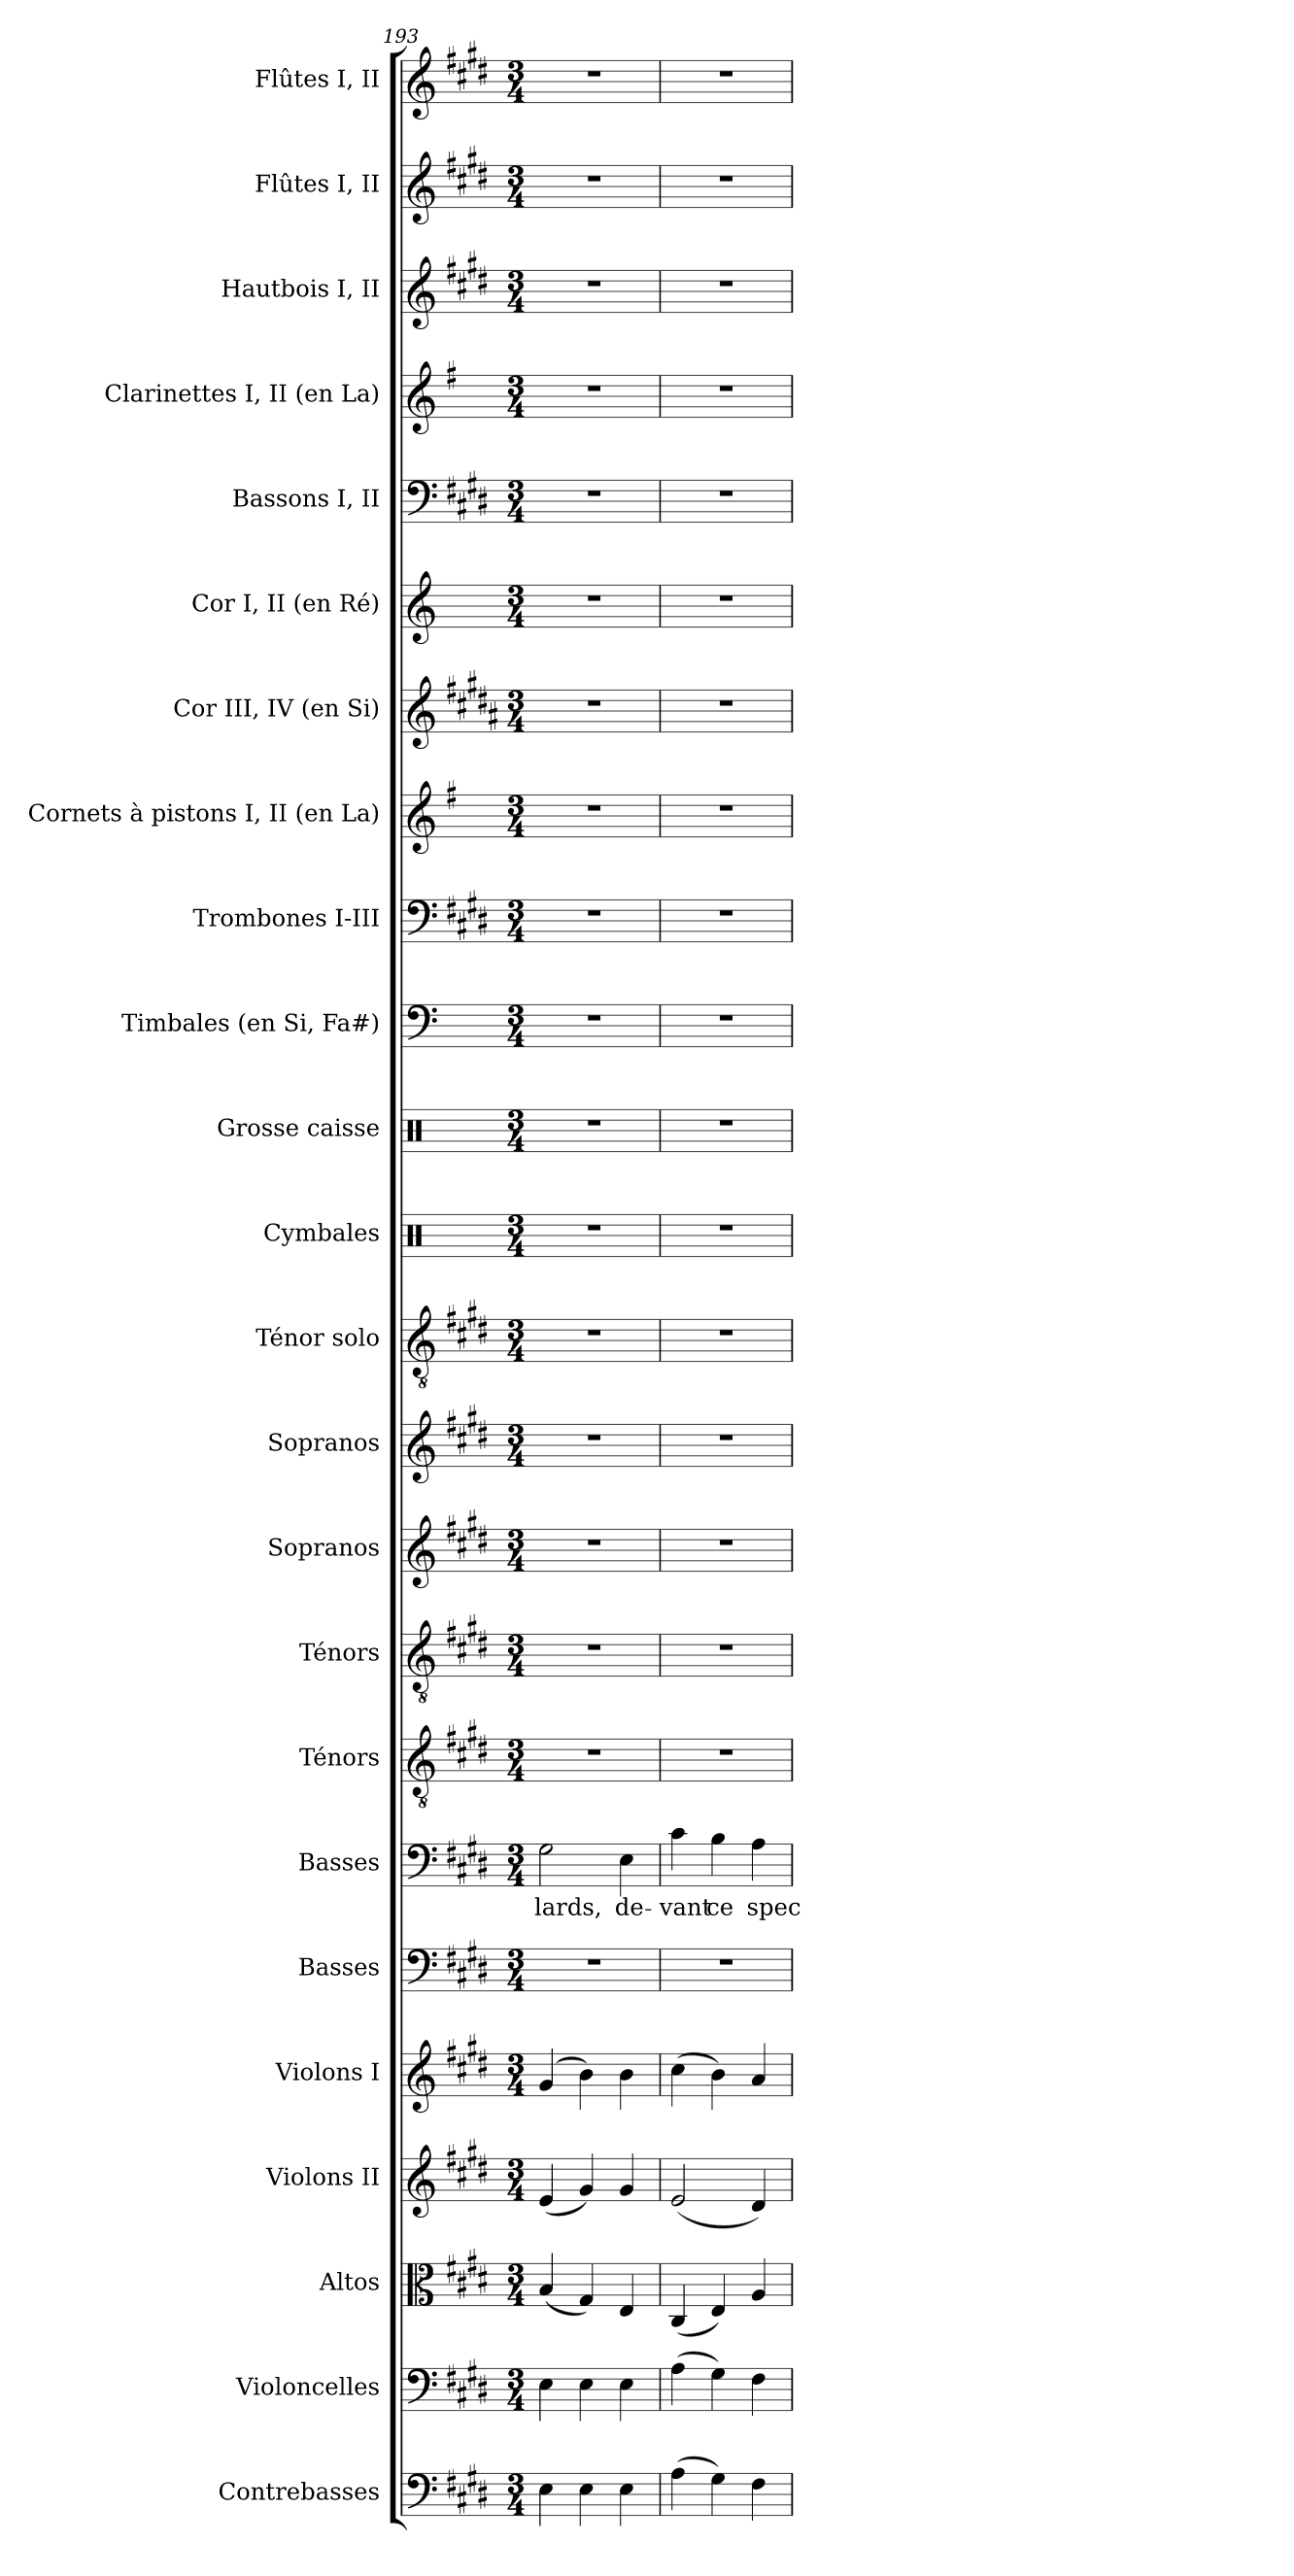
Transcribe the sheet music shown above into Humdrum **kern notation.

**kern	**kern	**kern	**kern	**kern	**kern	**kern	**text	**kern	**kern	**kern	**kern	**kern	**kern	**kern	**kern	**kern	**kern	**kern	**kern	**kern	**kern	**kern	**kern	**kern
*part24	*part23	*part22	*part21	*part20	*part19	*part18	*part18	*part17	*part16	*part15	*part14	*part13	*part12	*part11	*part10	*part9	*part8	*part7	*part6	*part5	*part4	*part3	*part2	*part1
*staff24	*staff23	*staff22	*staff21	*staff20	*staff19	*staff18	*staff18	*staff17	*staff16	*staff15	*staff14	*staff13	*staff12	*staff11	*staff10	*staff9	*staff8	*staff7	*staff6	*staff5	*staff4	*staff3	*staff2	*staff1
*I"Contrebasses	*I"Violoncelles	*I"Altos	*I"Violons II	*I"Violons I	*I"Basses	*I"Basses	*	*I"Ténors	*I"Ténors	*I"Sopranos	*I"Sopranos	*I"Ténor solo	*I"Cymbales	*I"Grosse caisse	*I"Timbales (en Si, Fa#)	*I"Trombones I-III	*I"Cornets à pistons I, II (en La)	*I"Cor III, IV (en Si)	*I"Cor I, II (en Ré)	*I"Bassons I, II	*I"Clarinettes I, II (en La)	*I"Hautbois I, II	*I"Flûtes I, II	*I"Flûtes I, II
*I'Cb.	*I'Vlles	*I'Altos	*I'Vns II	*I'Vns I	*I'Basses	*I'Basses	*	*I'Tén.	*I'Tén.	*I'Sopr.	*I'Sopr.	*I'Tén. solo	*I'Cym.	*I'G. c.	*I'Timb.	*I'Trb.	*I'C.à p. (La)	*I'Cor (Si)	*I'Cor (Ré)	*I'Bns	*I'Cl. (La)	*I'Hb.	*I'Fl.	*I'Fl.
*clefF4	*clefF4	*clefC3	*clefG2	*clefG2	*clefF4	*clefF4	*	*clefGv2	*clefGv2	*clefG2	*clefG2	*clefGv2	*clefX	*clefX	*clefF4	*clefF4	*clefG2	*clefG2	*clefG2	*clefF4	*clefG2	*clefG2	*clefG2	*clefG2
*ITrd7c12	*	*	*	*	*	*	*	*ITrd7c12	*ITrd7c12	*	*	*ITrd7c12	*	*	*	*	*ITrd2c3	*ITrd8c13	*ITrd6c10	*	*ITrd2c3	*	*	*
*k[f#c#g#d#]	*k[f#c#g#d#]	*k[f#c#g#d#]	*k[f#c#g#d#]	*k[f#c#g#d#]	*k[f#c#g#d#]	*k[f#c#g#d#]	*	*k[f#c#g#d#]	*k[f#c#g#d#]	*k[f#c#g#d#]	*k[f#c#g#d#]	*k[f#c#g#d#]	*k[]	*k[]	*k[]	*k[f#c#g#d#]	*k[f#c#g#d#]	*k[f#c#g#d#a#]	*k[f#c#]	*k[f#c#g#d#]	*k[f#c#g#d#]	*k[f#c#g#d#]	*k[f#c#g#d#]	*k[f#c#g#d#]
*E:	*E:	*E:	*E:	*E:	*E:	*E:	*	*E:	*E:	*E:	*E:	*E:	*C:	*C:	*C:	*E:	*E:	*B:	*D:	*E:	*E:	*E:	*E:	*E:
*M3/4	*M3/4	*M3/4	*M3/4	*M3/4	*M3/4	*M3/4	*	*M3/4	*M3/4	*M3/4	*M3/4	*M3/4	*M3/4	*M3/4	*M3/4	*M3/4	*M3/4	*M3/4	*M3/4	*M3/4	*M3/4	*M3/4	*M3/4	*M3/4
=193	=193	=193	=193	=193	=193	=193	=193	=193	=193	=193	=193	=193	=193	=193	=193	=193	=193	=193	=193	=193	=193	=193	=193	=193
!	!	!	!	!	!LO:N:vis=1	!	!	!	!	!	!	!	!	!	!	!	!	!	!	!	!	!	!	!
!	!	!	!	!	!	!	!LO:LY:b:color=#000000	!LO:N:vis=1	!LO:N:vis=1	!LO:N:vis=1	!LO:N:vis=1	!LO:N:vis=1	!LO:N:vis=1	!LO:N:vis=1	!LO:N:vis=1	!LO:N:vis=1	!LO:N:vis=1	!LO:N:vis=1	!LO:N:vis=1	!LO:N:vis=1	!LO:N:vis=1	!LO:N:vis=1	!LO:N:vis=1	!LO:N:vis=1
4EEi\	4Ei\	(4Bi/	(4ei/	(4g#i/	2.r	2G#i\	-lards,	2.r	2.r	2.r	2.r	2.r	2.r	2.r	2.r	2.r	2.r	2.r	2.r	2.r	2.r	2.r	2.r	2.r
4EEi\	4Ei\	4G#i/)	4g#i/)	4bi\)	.	.	.	.	.	.	.	.	.	.	.	.	.	.	.	.	.	.	.	.
!	!	!	!	!	!	!	!LO:LY:b:color=#000000	!	!	!	!	!	!	!	!	!	!	!	!	!	!	!	!	!
4EEi\	4Ei\	4Ei/	4g#i/	4bi\	.	4Ei\	de-	.	.	.	.	.	.	.	.	.	.	.	.	.	.	.	.	.
=194	=194	=194	=194	=194	=194	=194	=194	=194	=194	=194	=194	=194	=194	=194	=194	=194	=194	=194	=194	=194	=194	=194	=194	=194
!	!	!	!	!	!LO:N:vis=1	!	!	!	!	!	!	!	!	!	!	!	!	!	!	!	!	!	!	!
!	!	!	!	!	!	!	!LO:LY:b:color=#000000	!LO:N:vis=1	!LO:N:vis=1	!LO:N:vis=1	!LO:N:vis=1	!LO:N:vis=1	!LO:N:vis=1	!LO:N:vis=1	!LO:N:vis=1	!LO:N:vis=1	!LO:N:vis=1	!LO:N:vis=1	!LO:N:vis=1	!LO:N:vis=1	!LO:N:vis=1	!LO:N:vis=1	!LO:N:vis=1	!LO:N:vis=1
(4AAi\	(4Ai\	(4C#i/	(2ei/	(4cc#i\	2.r	4c#i\	-vant	2.r	2.r	2.r	2.r	2.r	2.r	2.r	2.r	2.r	2.r	2.r	2.r	2.r	2.r	2.r	2.r	2.r
!	!	!	!	!	!	!	!LO:LY:b:color=#000000	!	!	!	!	!	!	!	!	!	!	!	!	!	!	!	!	!
4GG#i\)	4G#i\)	4Ei/)	.	4bi\)	.	4Bi\	ce	.	.	.	.	.	.	.	.	.	.	.	.	.	.	.	.	.
!	!	!	!	!	!	!	!LO:LY:b:color=#000000	!	!	!	!	!	!	!	!	!	!	!	!	!	!	!	!	!
4FF#i\	4F#i\	4Ai/	4d#i/)	4ai/	.	4Ai\	spec-	.	.	.	.	.	.	.	.	.	.	.	.	.	.	.	.	.
=	=	=	=	=	=	=	=	=	=	=	=	=	=	=	=	=	=	=	=	=	=	=	=	=
*-	*-	*-	*-	*-	*-	*-	*-	*-	*-	*-	*-	*-	*-	*-	*-	*-	*-	*-	*-	*-	*-	*-	*-	*-
